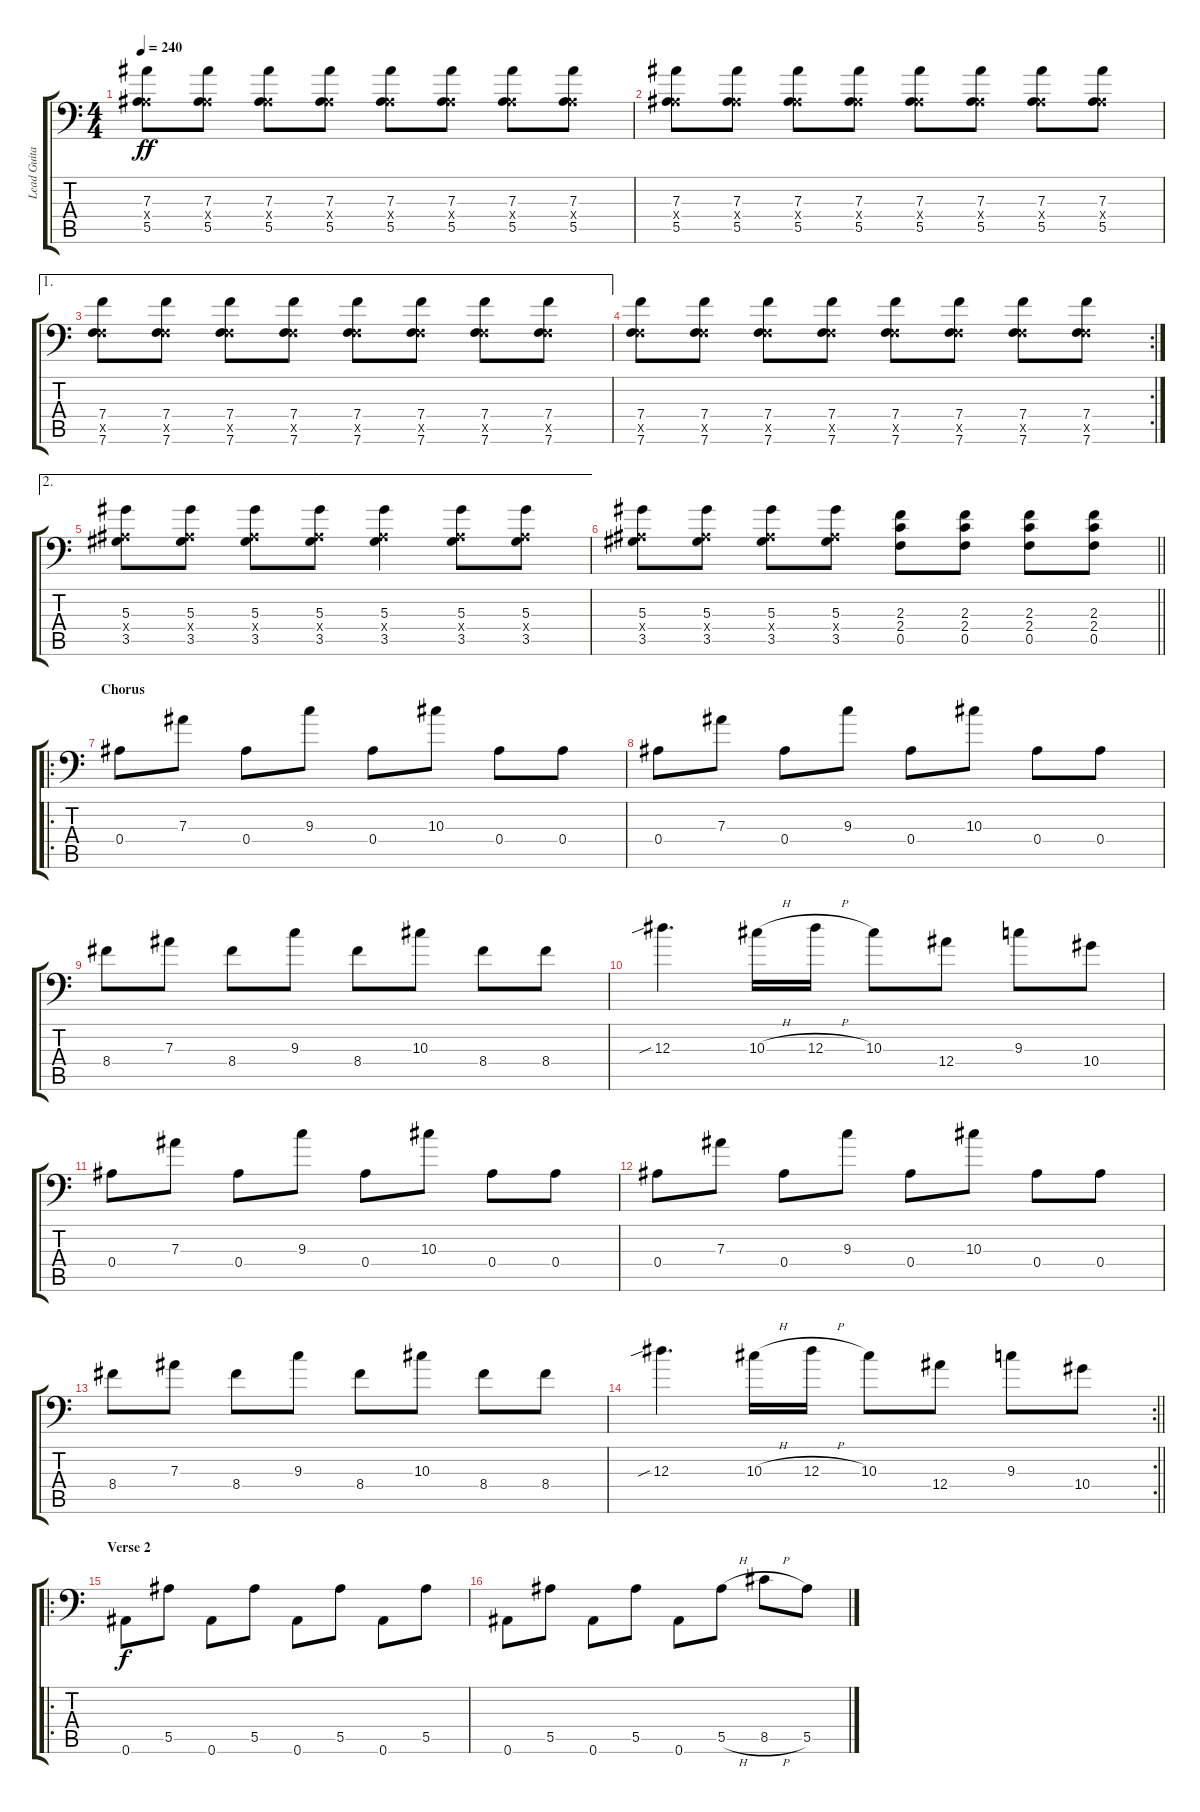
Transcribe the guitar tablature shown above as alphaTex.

\track ("Lead Guitar" "Lead Guita") {instrument distortionguitar}
\staff {score tabs}
\tuning (C4 G3 Eb3 Bb2 F2 Bb1) {hide}
\ts (4 4)
\tempo 240
\clef f4
\ks c
(7.3 0.4{x} 5.5).8{dy ff} (7.3 0.4{x} 5.5).8 (7.3 0.4{x} 5.5).8 (7.3 0.4{x} 5.5).8 (7.3 0.4{x} 5.5).8 (7.3 0.4{x} 5.5).8 (7.3 0.4{x} 5.5).8 (7.3 0.4{x} 5.5).8 |
(7.3 0.4{x} 5.5).8 (7.3 0.4{x} 5.5).8 (7.3 0.4{x} 5.5).8 (7.3 0.4{x} 5.5).8 (7.3 0.4{x} 5.5).8 (7.3 0.4{x} 5.5).8 (7.3 0.4{x} 5.5).8 (7.3 0.4{x} 5.5).8 |
\ae 1
(7.4 0.5{x} 7.6).8 (7.4 0.5{x} 7.6).8 (7.4 0.5{x} 7.6).8 (7.4 0.5{x} 7.6).8 (7.4 0.5{x} 7.6).8 (7.4 0.5{x} 7.6).8 (7.4 0.5{x} 7.6).8 (7.4 0.5{x} 7.6).8 |
\rc 2
(7.4 0.5{x} 7.6).8 (7.4 0.5{x} 7.6).8 (7.4 0.5{x} 7.6).8 (7.4 0.5{x} 7.6).8 (7.4 0.5{x} 7.6).8 (7.4 0.5{x} 7.6).8 (7.4 0.5{x} 7.6).8 (7.4 0.5{x} 7.6).8 |
\ae 2
(5.3 0.4{x} 3.5).8 (5.3 0.4{x} 3.5).8 (5.3 0.4{x} 3.5).8 (5.3 0.4{x} 3.5).8 (5.3 0.4{x} 3.5).4 (5.3 0.4{x} 3.5).8 (5.3 0.4{x} 3.5).8 |
\barLineRight lightlight
(5.3 0.4{x} 3.5).8 (5.3 0.4{x} 3.5).8 (5.3 0.4{x} 3.5).8 (5.3 0.4{x} 3.5).8 (2.3 2.4 0.5).8 (2.3 2.4 0.5).8 (2.3 2.4 0.5).8 (2.3 2.4 0.5).8 |
\ro
\section ("" "Chorus")
0.4.8 7.3.8 0.4.8 9.3.8 0.4.8 10.3.8 0.4.8 0.4.8 |
0.4.8 7.3.8 0.4.8 9.3.8 0.4.8 10.3.8 0.4.8 0.4.8 |
8.4.8 7.3.8 8.4.8 9.3.8 8.4.8 10.3.8 8.4.8 8.4.8 |
12.3{sib}.4{d} 10.3{h}.16 12.3{h}.16 10.3.8 12.4.8 9.3.8 10.4.8 |
0.4.8 7.3.8 0.4.8 9.3.8 0.4.8 10.3.8 0.4.8 0.4.8 |
0.4.8 7.3.8 0.4.8 9.3.8 0.4.8 10.3.8 0.4.8 0.4.8 |
8.4.8 7.3.8 8.4.8 9.3.8 8.4.8 10.3.8 8.4.8 8.4.8 |
\rc 2
\barLineRight lightlight
12.3{sib}.4{d} 10.3{h}.16 12.3{h}.16 10.3.8 12.4.8 9.3.8 10.4.8 |
\ro
\section ("" "Verse 2")
0.6.8{dy f} 5.5.8 0.6.8 5.5.8 0.6.8 5.5.8 0.6.8 5.5.8 |
0.6.8 5.5.8 0.6.8 5.5.8 0.6.8 5.5{h}.8 8.5{h}.8 5.5.8
